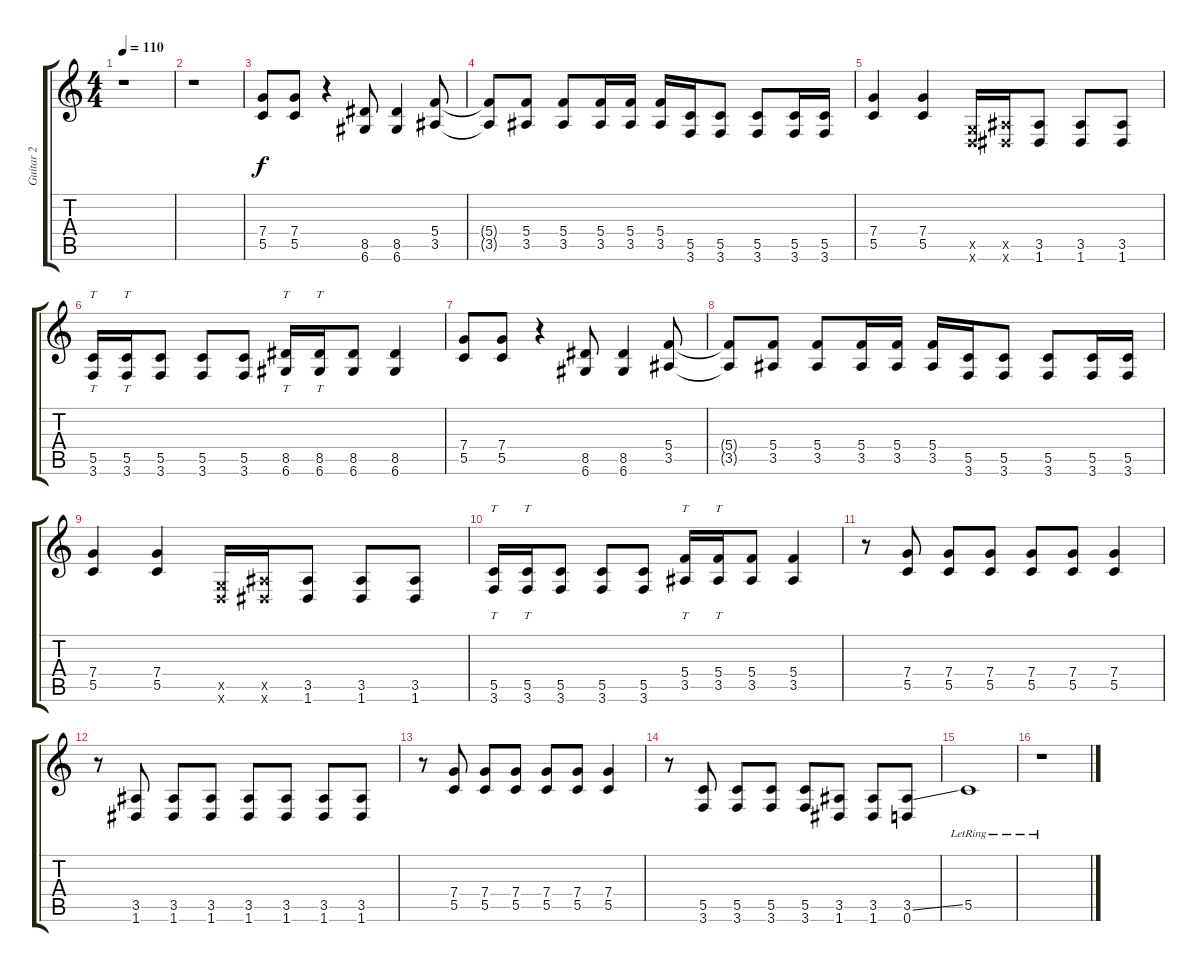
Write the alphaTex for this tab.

\track ("Guitar 2" "Guitar 2") {instrument distortionguitar}
\staff {score tabs}
\tuning (D4 A3 F3 C3 G2 D2) {hide}
\ts (4 4)
\tempo 110
\clef g2
\ks c
r.1{dy f} |
r.1 |
(7.4 5.5).8 (7.4 5.5).8 r.4 (8.5 6.6).8 (8.5 6.6).4 (5.4 3.5).8 |
(5.4{t} 3.5{t}).8 (5.4 3.5).8 (5.4 3.5).8 (5.4 3.5).16 (5.4 3.5).16 (5.4 3.5).16 (5.5 3.6).16 (5.5 3.6).8 (5.5 3.6).8 (5.5 3.6).16 (5.5 3.6).16 |
(7.4 5.5).4 (7.4 5.5).4 (0.5{x} 0.6{x}).16 (3.5{x} 1.6{x}).16 (3.5 1.6).8 (3.5 1.6).8 (3.5 1.6).8 |
(5.5 3.6).16{tt} (5.5 3.6).16{tt} (5.5 3.6).8 (5.5 3.6).8 (5.5 3.6).8 (8.5 6.6).16{tt} (8.5 6.6).16{tt} (8.5 6.6).8 (8.5 6.6).4 |
(7.4 5.5).8 (7.4 5.5).8 r.4 (8.5 6.6).8 (8.5 6.6).4 (5.4 3.5).8 |
(5.4{t} 3.5{t}).8 (5.4 3.5).8 (5.4 3.5).8 (5.4 3.5).16 (5.4 3.5).16 (5.4 3.5).16 (5.5 3.6).16 (5.5 3.6).8 (5.5 3.6).8 (5.5 3.6).16 (5.5 3.6).16 |
(7.4 5.5).4 (7.4 5.5).4 (0.5{x} 0.6{x}).16 (3.5{x} 1.6{x}).16 (3.5 1.6).8 (3.5 1.6).8 (3.5 1.6).8 |
(5.5 3.6).16{tt} (5.5 3.6).16{tt} (5.5 3.6).8 (5.5 3.6).8 (5.5 3.6).8 (5.4 3.5).16{tt} (5.4 3.5).16{tt} (5.4 3.5).8 (5.4 3.5).4 |
r.8 (7.4 5.5).8 (7.4 5.5).8 (7.4 5.5).8 (7.4 5.5).8 (7.4 5.5).8 (7.4 5.5).4 |
r.8 (3.5 1.6).8 (3.5 1.6).8 (3.5 1.6).8 (3.5 1.6).8 (3.5 1.6).8 (3.5 1.6).8 (3.5 1.6).8 |
r.8 (7.4 5.5).8 (7.4 5.5).8 (7.4 5.5).8 (7.4 5.5).8 (7.4 5.5).8 (7.4 5.5).4 |
r.8 (5.5 3.6).8 (5.5 3.6).8 (5.5 3.6).8 (5.5 3.6).8 (3.5 1.6).8 (3.5 1.6).8 (3.5{ss} 0.6).8 |
5.5{lr}.1{volume 0} |
r.1
